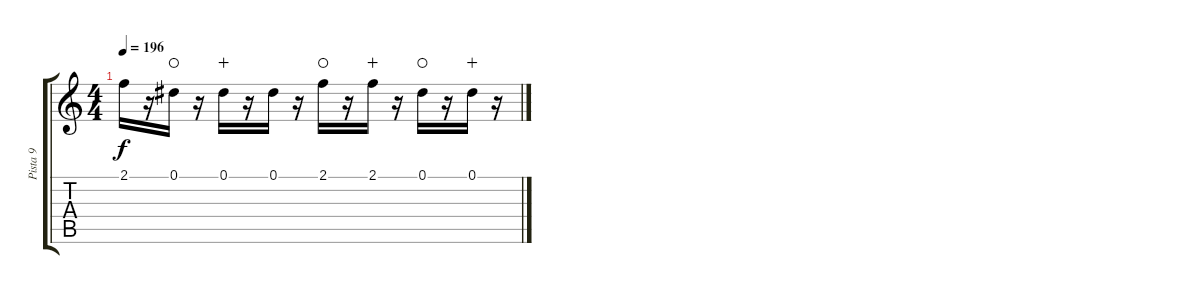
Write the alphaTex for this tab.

\track ("Pista 9" "Pista 9") {instrument distortionguitar}
\staff {score tabs}
\tuning (Eb4 Bb3 Gb3 Db3 Ab2 Db2) {hide}
\ts (4 4)
\tempo 196
\clef g2
\ks c
2.1.16{dy f} r.16 0.1.16{waho} r.16 0.1.16{wahc} r.16 0.1.16 r.16 2.1.16{waho} r.16 2.1.16{wahc} r.16 0.1.16{waho} r.16 0.1.16{wahc} r.16
